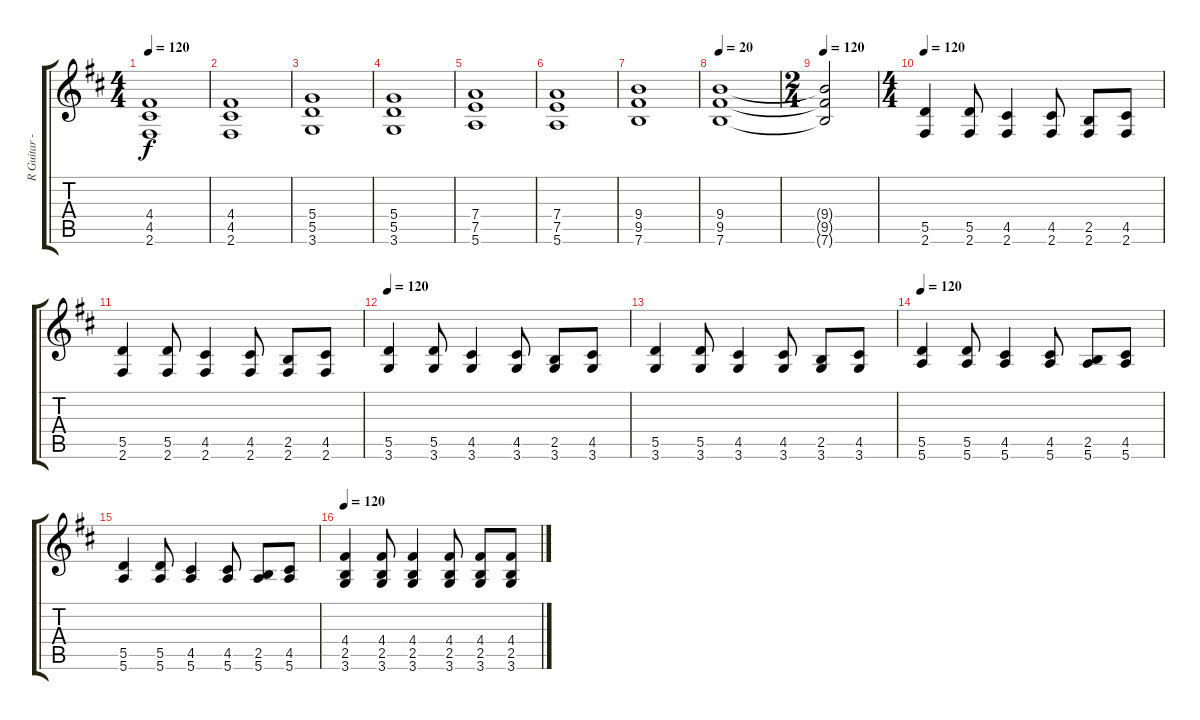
\track ("R Guitar - Rx" "R Guitar -") {instrument distortionguitar}
\staff {score tabs}
\tuning (E4 B3 G3 D3 A2 E2) {hide}
\ts (4 4)
\tempo 120
\clef g2
\ks d
(4.4 4.5 2.6).1{dy f} |
(4.4 4.5 2.6).1 |
(5.4 5.5 3.6).1 |
(5.4 5.5 3.6).1 |
(7.4 7.5 5.6).1 |
(7.4 7.5 5.6).1 |
(9.4 9.5 7.6).1 |
\tempo 20
(9.4 9.5 7.6).1{volume 4} |
\ts (2 4)
\tempo 120
(9.4{t} 9.5{t} 7.6{t}).2 |
\ts (4 4)
\tempo 120
(5.5 2.6).4{volume 13 instrument acousticguitarsteel} (5.5 2.6).8 (4.5 2.6).4 (4.5 2.6).8 (2.5 2.6).8 (4.5 2.6).8 |
(5.5 2.6).4 (5.5 2.6).8 (4.5 2.6).4 (4.5 2.6).8 (2.5 2.6).8 (4.5 2.6).8 |
\tempo 120
(5.5 3.6).4{instrument acousticguitarsteel} (5.5 3.6).8 (4.5 3.6).4 (4.5 3.6).8 (2.5 3.6).8 (4.5 3.6).8 |
(5.5 3.6).4 (5.5 3.6).8 (4.5 3.6).4 (4.5 3.6).8 (2.5 3.6).8 (4.5 3.6).8 |
\tempo 120
(5.5 5.6).4{instrument acousticguitarsteel} (5.5 5.6).8 (4.5 5.6).4 (4.5 5.6).8 (2.5 5.6).8 (4.5 5.6).8 |
(5.5 5.6).4 (5.5 5.6).8 (4.5 5.6).4 (4.5 5.6).8 (2.5 5.6).8 (4.5 5.6).8 |
\tempo 120
(4.4 2.5 3.6).4{instrument acousticguitarsteel} (4.4 2.5 3.6).8 (4.4 2.5 3.6).4 (4.4 2.5 3.6).8 (4.4 2.5 3.6).8 (4.4 2.5 3.6).8
